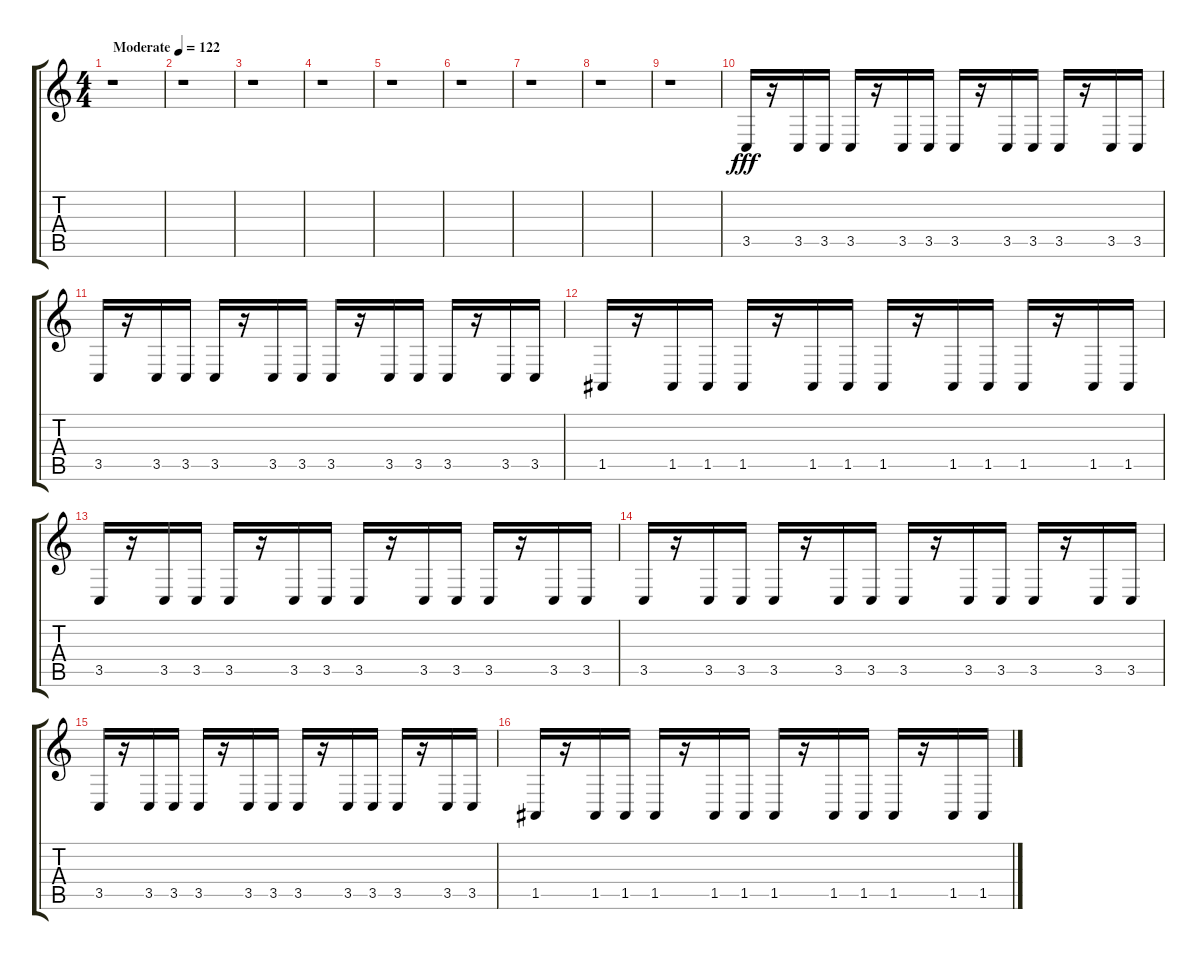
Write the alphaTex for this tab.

\track "" {instrument frenchhorn}
\staff {score tabs}
\tuning (E4 B3 G3 D3 A2 E2) {hide}
\ts (4 4)
\tempo (122 "Moderate")
\clef g2
\ks c
r.1{dy fff instrument frenchhorn} |
r.1 |
r.1 |
r.1 |
r.1 |
r.1 |
r.1 |
r.1 |
r.1 |
3.5.16 r.16 3.5.16 3.5.16 3.5.16 r.16 3.5.16 3.5.16 3.5.16 r.16 3.5.16 3.5.16 3.5.16 r.16 3.5.16 3.5.16 |
3.5.16 r.16 3.5.16 3.5.16 3.5.16 r.16 3.5.16 3.5.16 3.5.16 r.16 3.5.16 3.5.16 3.5.16 r.16 3.5.16 3.5.16 |
1.5.16 r.16 1.5.16 1.5.16 1.5.16 r.16 1.5.16 1.5.16 1.5.16 r.16 1.5.16 1.5.16 1.5.16 r.16 1.5.16 1.5.16 |
3.5.16 r.16 3.5.16 3.5.16 3.5.16 r.16 3.5.16 3.5.16 3.5.16 r.16 3.5.16 3.5.16 3.5.16 r.16 3.5.16 3.5.16 |
3.5.16 r.16 3.5.16 3.5.16 3.5.16 r.16 3.5.16 3.5.16 3.5.16 r.16 3.5.16 3.5.16 3.5.16 r.16 3.5.16 3.5.16 |
3.5.16 r.16 3.5.16 3.5.16 3.5.16 r.16 3.5.16 3.5.16 3.5.16 r.16 3.5.16 3.5.16 3.5.16 r.16 3.5.16 3.5.16 |
1.5.16 r.16 1.5.16 1.5.16 1.5.16 r.16 1.5.16 1.5.16 1.5.16 r.16 1.5.16 1.5.16 1.5.16 r.16 1.5.16 1.5.16
